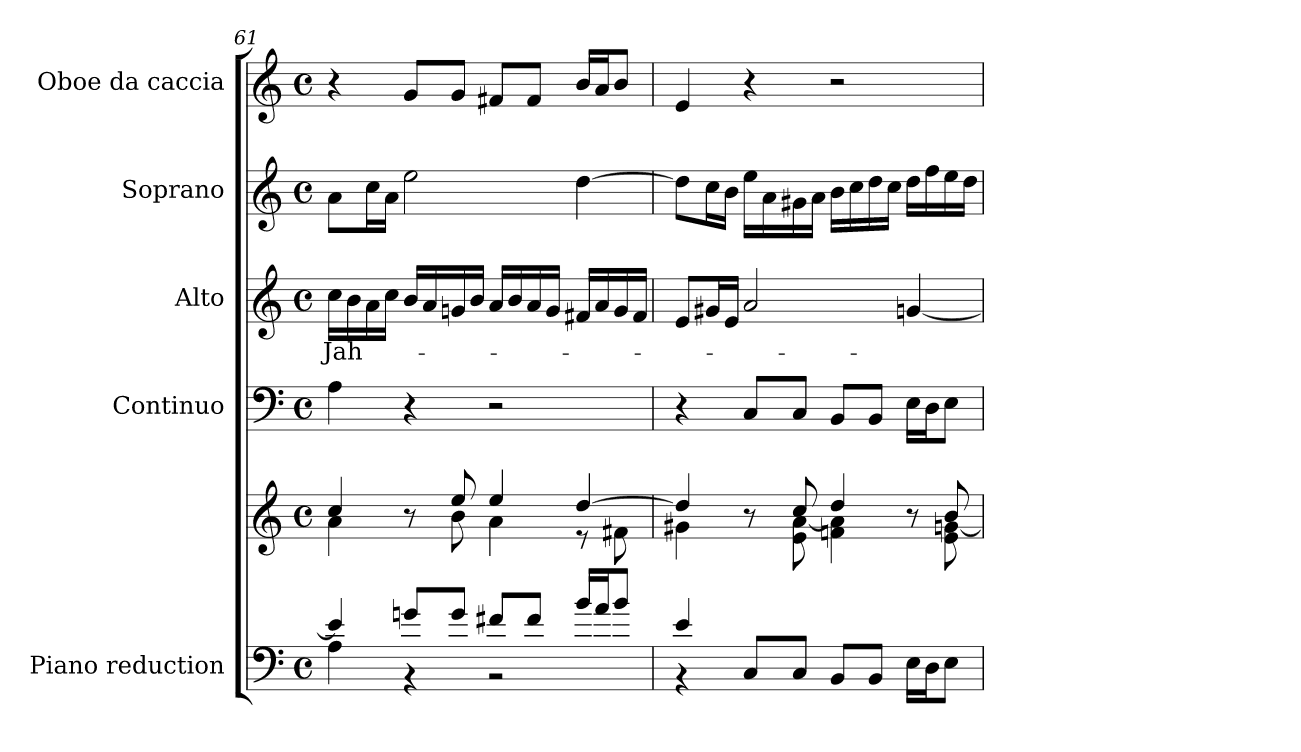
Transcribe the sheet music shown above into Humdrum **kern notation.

**kern	**kern	**kern	**kern	**text	**kern	**kern
*part5	*part5	*part4	*part3	*part3	*part2	*part1
*staff6	*staff5	*staff4	*staff3	*staff3	*staff2	*staff1
*I"Piano reduction	*	*I"Continuo	*I"Alto	*	*I"Soprano	*I"Oboe da caccia
*I'Pno	*	*	*	*	*	*I'Ob
*clefF4	*clefG2	*clefF4	*clefG2	*	*clefG2	*clefG2
*k[]	*k[]	*k[]	*k[]	*	*k[]	*k[]
*M4/4	*M4/4	*M4/4	*M4/4	*	*M4/4	*M4/4
*met(c)	*met(c)	*met(c)	*met(c)	*	*met(c)	*met(c)
=61	=61	=61	=61	=61	=61	=61
*^	*^	*	*	*	*	*
!	!	!	!	!	!	!LO:LY:b	!	!
4e/]	4A\	4cc/	4a\	4A\	16cc\LL	Jah-	8a\L	4r
.	.	.	.	.	16b\	.	.	.
.	.	.	.	.	16a\	.	16cc\L	.
.	.	.	.	.	16cc\JJ	.	16a\JJ	.
8gn/L	4r	8r	8ryy	4r	16b/LL	.	2ee\	8g/L
.	.	.	.	.	16a/	.	.	.
8g/J	.	8ee/	8b\	.	16gn/	.	.	8g/J
.	.	.	.	.	16b/JJ	.	.	.
8f#X/L	2r	4ee/	4a\	2r	16a/LL	.	.	8f#X/L
.	.	.	.	.	16b/	.	.	.
8f#/J	.	.	.	.	16a/	.	.	8f#/J
.	.	.	.	.	16g/JJ	.	.	.
16b/LL	.	[4dd/	8r	.	16f#X/LL	.	[4dd\	16b/LL
16a/J	.	.	.	.	16a/	.	.	16a/J
8b/J	.	.	8f#X\	.	16g/	.	.	8b/J
.	.	.	.	.	16f#/JJ	.	.	.
=62	=62	=62	=62	=62	=62	=62	=62	=62
4e/	4r	4dd/]	4g#X\	4r	8e/L	.	8dd\L]	4e/
.	.	.	.	.	16g#X/L	.	16cc\L	.
.	.	.	.	.	16e/JJ	.	16b\JJ	.
8C/L	4ryy	8r	8ryy	8C/L	2a/	.	16ee\LL	4r
.	.	.	.	.	.	.	16a\	.
8C/J	.	8cc/	8e\ [>8a\	8C/J	.	.	16g#X\	.
.	.	.	.	.	.	.	16a\JJ	.
8BB/L	2ryy	4dd/	4fn\ 4a\]	8BB/L	.	.	16b\LL	2r
.	.	.	.	.	.	.	16cc\	.
8BB/J	.	.	.	8BB/J	.	.	16dd\	.
.	.	.	.	.	.	.	16cc\JJ	.
16E\LL	.	8r	8ryy	16E\LL	[4gn/	.	16dd\LL	.
16D\J	.	.	.	16D\J	.	.	16ff\	.
8E\J	.	8b/	8e\ [8gn\	8E\J	.	.	16ee\	.
.	.	.	.	.	.	.	16dd\JJ	.
*v	*v	*	*	*	*	*	*	*
*	*v	*v	*	*	*	*	*
=	=	=	=	=	=	=
*-	*-	*-	*-	*-	*-	*-
